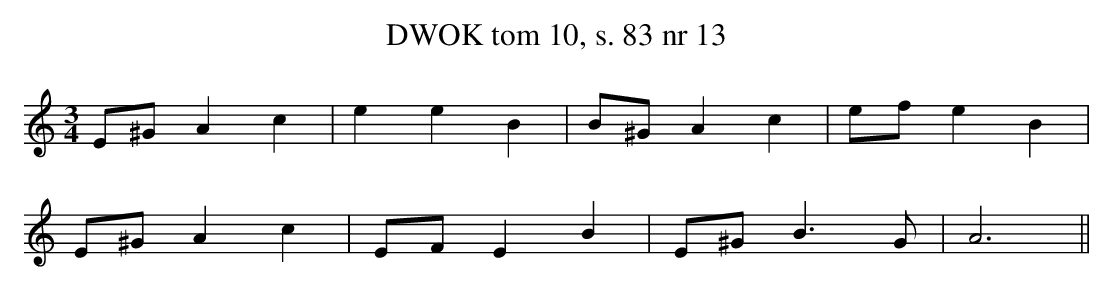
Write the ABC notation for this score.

X:1
T:DWOK tom 10, s. 83 nr 13
L:1/16
M:3/4
K:C
E2^G2 A4 c4|e4 e4 B4|B2^G2 A4 c4|e2f2 e4 B4|
E2^G2 A4 c4|E2F2 E4 B4|E2^G2 B6G2|A12||
